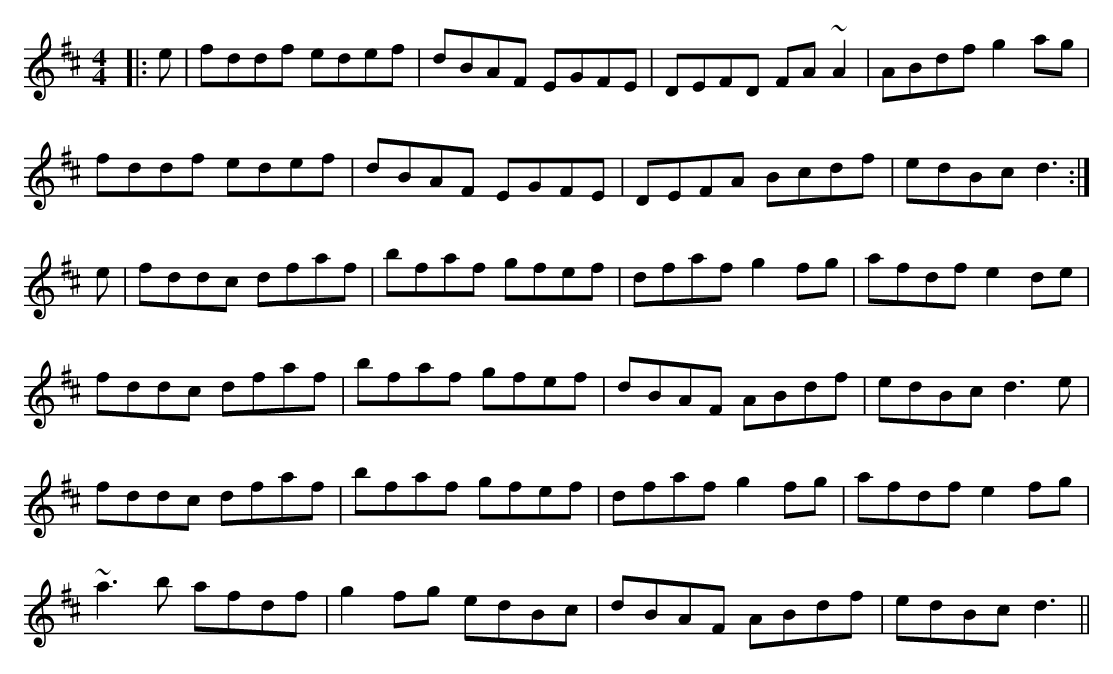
X:1
M:4/4
K:D
|:e|fddf edef|dBAF EGFE|DEFD FA~A2|ABdf g2ag|
fddf edef|dBAF EGFE|DEFA Bcdf|edBc d3:|
e|fddc dfaf|bfaf gfef|dfaf g2fg|afdf e2de|
fddc dfaf|bfaf gfef|dBAF ABdf|edBc d3e|
fddc dfaf|bfaf gfef|dfaf g2fg|afdf e2fg|
~a3b afdf|g2fg edBc|dBAF ABdf|edBc d3||
